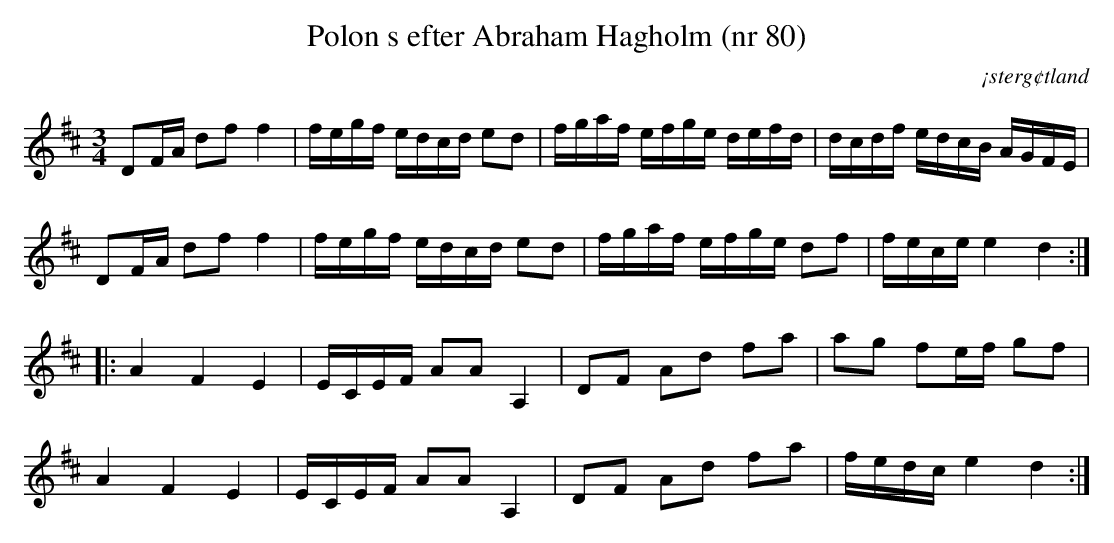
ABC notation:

X:1
T: Polon s efter Abraham Hagholm (nr 80)
O: ¡sterg¢tland
M: 3/4
L: 1/16
K: D
D2FA d2f2 f4 | fegf edcd e2d2 | fgaf efge defd | dcdf edcB AGFE |
D2FA d2f2 f4 | fegf edcd e2d2 | fgaf efge d2f2 | fece e4 d4 ::
A4 F4 E4 | ECEF A2A2 A,4 | D2F2 A2d2 f2a2 | a2g2 f2ef g2f2 |
A4 F4 E4 | ECEF A2A2 A,4 | D2F2 A2d2 f2a2 | fedc e4 d4 :|
